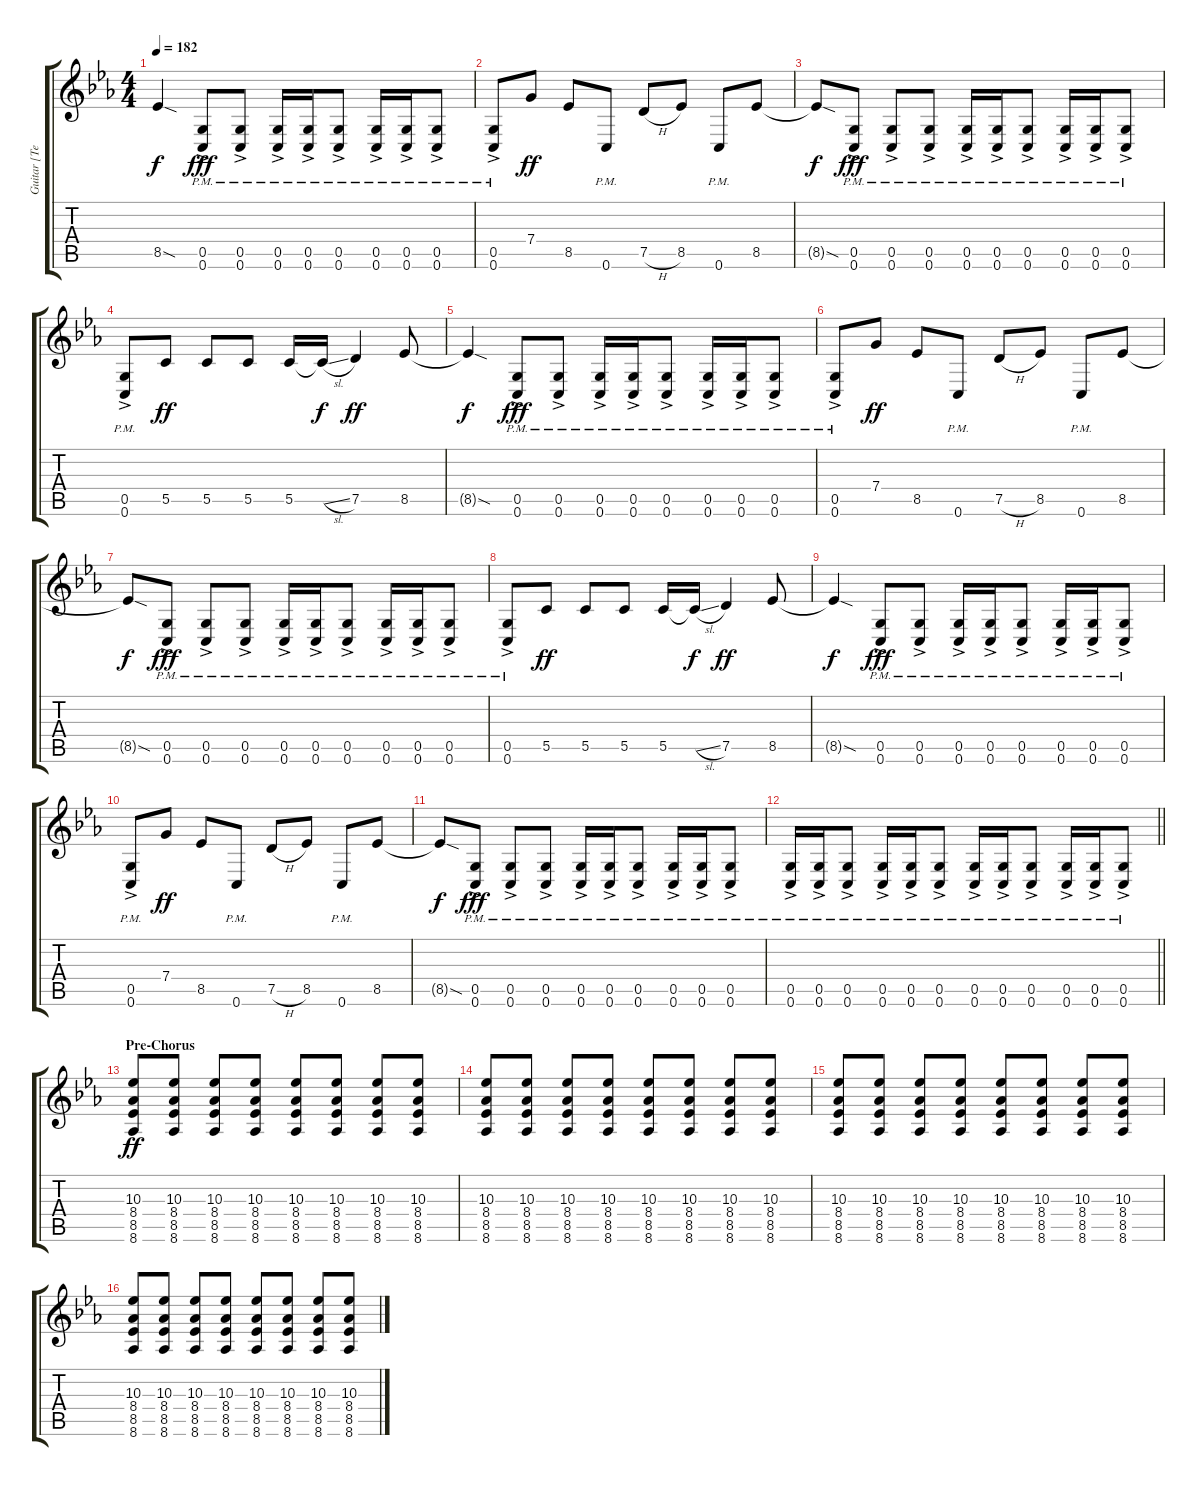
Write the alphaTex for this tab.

\track ("Guitar [Teppei]" "Guitar [Te") {instrument distortionguitar}
\staff {score tabs}
\tuning (D4 A3 F3 C3 G2 C2) {hide}
\ts (4 4)
\tempo 182
\clef g2
\ks eb
8.5{sod t}.4{dy f} (0.5{ac pm} 0.6{ac pm}).8{dy fff} (0.5{ac pm} 0.6{ac pm}).8 (0.5{ac pm} 0.6{ac pm}).16 (0.5{ac pm} 0.6{ac pm}).16 (0.5{ac pm} 0.6{ac pm}).8 (0.5{ac pm} 0.6{ac pm}).16 (0.5{ac pm} 0.6{ac pm}).16 (0.5{ac pm} 0.6{ac pm}).8 |
(0.5{ac pm} 0.6{ac pm}).8 7.4.8{dy ff} 8.5.8 0.6{pm}.8 7.5{h}.8 8.5.8 0.6{pm}.8 8.5.8 |
8.5{sod t}.8{dy f} (0.5{ac pm} 0.6{ac pm}).8{dy fff} (0.5{ac pm} 0.6{ac pm}).8 (0.5{ac pm} 0.6{ac pm}).8 (0.5{ac pm} 0.6{ac pm}).16 (0.5{ac pm} 0.6{ac pm}).16 (0.5{ac pm} 0.6{ac pm}).8 (0.5{ac pm} 0.6{ac pm}).16 (0.5{ac pm} 0.6{ac pm}).16 (0.5{ac pm} 0.6{ac pm}).8 |
(0.5{ac pm} 0.6{ac pm}).8 5.5.8{dy ff} 5.5.8 5.5.8 5.5.16 5.5{sl t}.16{dy f} 7.5.4{dy ff} 8.5.8 |
8.5{sod t}.4{dy f} (0.5{ac pm} 0.6{ac pm}).8{dy fff} (0.5{ac pm} 0.6{ac pm}).8 (0.5{ac pm} 0.6{ac pm}).16 (0.5{ac pm} 0.6{ac pm}).16 (0.5{ac pm} 0.6{ac pm}).8 (0.5{ac pm} 0.6{ac pm}).16 (0.5{ac pm} 0.6{ac pm}).16 (0.5{ac pm} 0.6{ac pm}).8 |
(0.5{ac pm} 0.6{ac pm}).8 7.4.8{dy ff} 8.5.8 0.6{pm}.8 7.5{h}.8 8.5.8 0.6{pm}.8 8.5.8 |
8.5{sod t}.8{dy f} (0.5{ac pm} 0.6{ac pm}).8{dy fff} (0.5{ac pm} 0.6{ac pm}).8 (0.5{ac pm} 0.6{ac pm}).8 (0.5{ac pm} 0.6{ac pm}).16 (0.5{ac pm} 0.6{ac pm}).16 (0.5{ac pm} 0.6{ac pm}).8 (0.5{ac pm} 0.6{ac pm}).16 (0.5{ac pm} 0.6{ac pm}).16 (0.5{ac pm} 0.6{ac pm}).8 |
(0.5{ac pm} 0.6{ac pm}).8 5.5.8{dy ff} 5.5.8 5.5.8 5.5.16 5.5{sl t}.16{dy f} 7.5.4{dy ff} 8.5.8 |
8.5{sod t}.4{dy f} (0.5{ac pm} 0.6{ac pm}).8{dy fff} (0.5{ac pm} 0.6{ac pm}).8 (0.5{ac pm} 0.6{ac pm}).16 (0.5{ac pm} 0.6{ac pm}).16 (0.5{ac pm} 0.6{ac pm}).8 (0.5{ac pm} 0.6{ac pm}).16 (0.5{ac pm} 0.6{ac pm}).16 (0.5{ac pm} 0.6{ac pm}).8 |
(0.5{ac pm} 0.6{ac pm}).8 7.4.8{dy ff} 8.5.8 0.6{pm}.8 7.5{h}.8 8.5.8 0.6{pm}.8 8.5.8 |
8.5{sod t}.8{dy f} (0.5{ac pm} 0.6{ac pm}).8{dy fff} (0.5{ac pm} 0.6{ac pm}).8 (0.5{ac pm} 0.6{ac pm}).8 (0.5{ac pm} 0.6{ac pm}).16 (0.5{ac pm} 0.6{ac pm}).16 (0.5{ac pm} 0.6{ac pm}).8 (0.5{ac pm} 0.6{ac pm}).16 (0.5{ac pm} 0.6{ac pm}).16 (0.5{ac pm} 0.6{ac pm}).8 |
\barLineRight lightlight
(0.5{ac pm} 0.6{ac pm}).16 (0.5{ac pm} 0.6{ac pm}).16 (0.5{ac pm} 0.6{ac pm}).8 (0.5{ac pm} 0.6{ac pm}).16 (0.5{ac pm} 0.6{ac pm}).16 (0.5{ac pm} 0.6{ac pm}).8 (0.5{ac pm} 0.6{ac pm}).16 (0.5{ac pm} 0.6{ac pm}).16 (0.5{ac pm} 0.6{ac pm}).8 (0.5{ac pm} 0.6{ac pm}).16 (0.5{ac pm} 0.6{ac pm}).16 (0.5{ac pm} 0.6{ac pm}).8 |
\section ("" "Pre-Chorus")
(10.3 8.4 8.5 8.6).8{dy ff} (10.3 8.4 8.5 8.6).8 (10.3 8.4 8.5 8.6).8 (10.3 8.4 8.5 8.6).8 (10.3 8.4 8.5 8.6).8 (10.3 8.4 8.5 8.6).8 (10.3 8.4 8.5 8.6).8 (10.3 8.4 8.5 8.6).8 |
(10.3 8.4 8.5 8.6).8 (10.3 8.4 8.5 8.6).8 (10.3 8.4 8.5 8.6).8 (10.3 8.4 8.5 8.6).8 (10.3 8.4 8.5 8.6).8 (10.3 8.4 8.5 8.6).8 (10.3 8.4 8.5 8.6).8 (10.3 8.4 8.5 8.6).8 |
(10.3 8.4 8.5 8.6).8 (10.3 8.4 8.5 8.6).8 (10.3 8.4 8.5 8.6).8 (10.3 8.4 8.5 8.6).8 (10.3 8.4 8.5 8.6).8 (10.3 8.4 8.5 8.6).8 (10.3 8.4 8.5 8.6).8 (10.3 8.4 8.5 8.6).8 |
(10.3 8.4 8.5 8.6).8 (10.3 8.4 8.5 8.6).8 (10.3 8.4 8.5 8.6).8 (10.3 8.4 8.5 8.6).8 (10.3 8.4 8.5 8.6).8 (10.3 8.4 8.5 8.6).8 (10.3 8.4 8.5 8.6).8 (10.3 8.4 8.5 8.6).8
